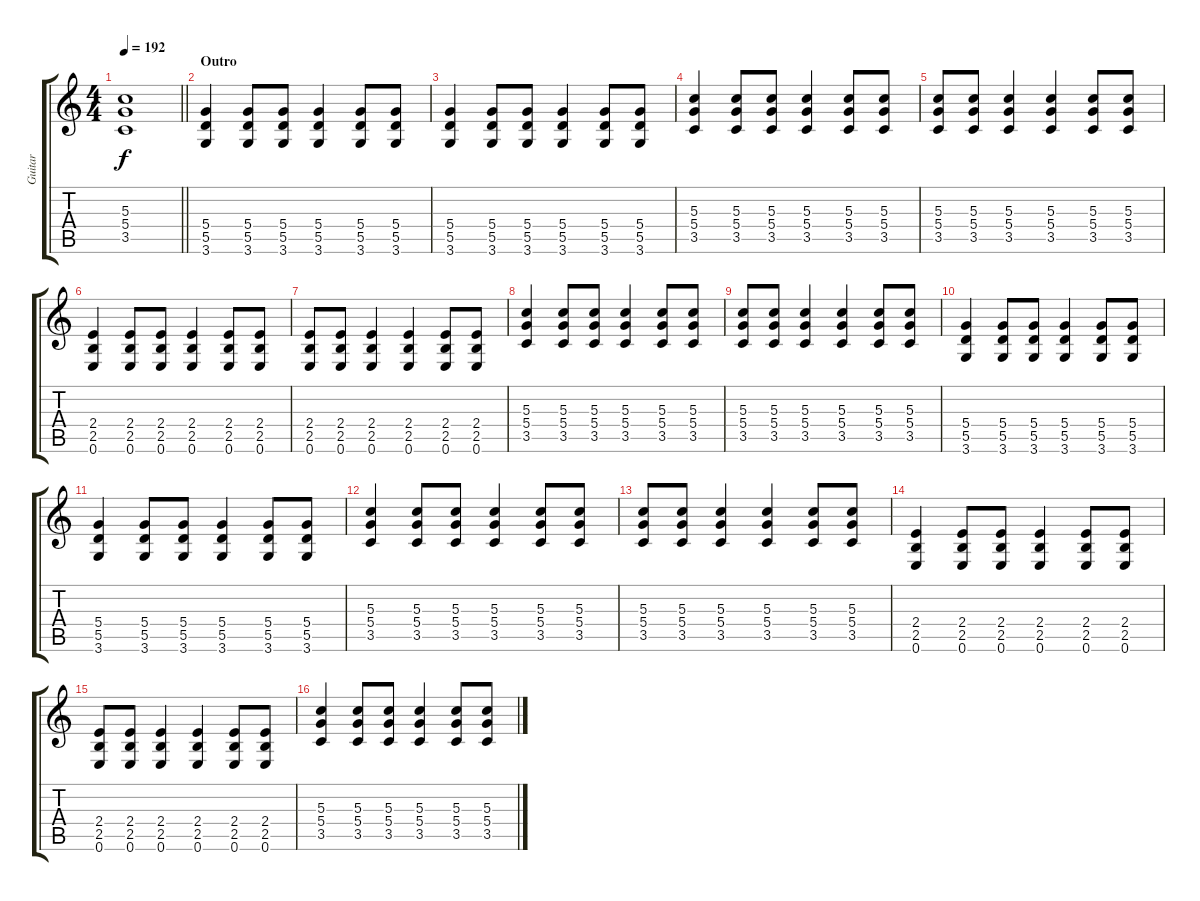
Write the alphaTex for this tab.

\track ("Guitar" "Guitar") {instrument acousticguitarsteel}
\staff {score tabs}
\tuning (E4 B3 G3 D3 A2 E2) {hide}
\ts (4 4)
\tempo 192
\clef g2
\barLineRight lightlight
\ks c
(5.3{t} 5.4{t} 3.5{t}).1{dy f} |
\section ("" "Outro")
(5.4 5.5 3.6).4{volume 7} (5.4 5.5 3.6).8 (5.4 5.5 3.6).8 (5.4 5.5 3.6).4 (5.4 5.5 3.6).8 (5.4 5.5 3.6).8 |
(5.4 5.5 3.6).4 (5.4 5.5 3.6).8 (5.4 5.5 3.6).8 (5.4 5.5 3.6).4 (5.4 5.5 3.6).8 (5.4 5.5 3.6).8 |
(5.3 5.4 3.5).4 (5.3 5.4 3.5).8 (5.3 5.4 3.5).8 (5.3 5.4 3.5).4 (5.3 5.4 3.5).8 (5.3 5.4 3.5).8 |
(5.3 5.4 3.5).8 (5.3 5.4 3.5).8 (5.3 5.4 3.5).4 (5.3 5.4 3.5).4 (5.3 5.4 3.5).8 (5.3 5.4 3.5).8 |
(2.4 2.5 0.6).4 (2.4 2.5 0.6).8 (2.4 2.5 0.6).8 (2.4 2.5 0.6).4 (2.4 2.5 0.6).8 (2.4 2.5 0.6).8 |
(2.4 2.5 0.6).8 (2.4 2.5 0.6).8 (2.4 2.5 0.6).4 (2.4 2.5 0.6).4 (2.4 2.5 0.6).8 (2.4 2.5 0.6).8 |
(5.3 5.4 3.5).4 (5.3 5.4 3.5).8 (5.3 5.4 3.5).8 (5.3 5.4 3.5).4 (5.3 5.4 3.5).8 (5.3 5.4 3.5).8 |
(5.3 5.4 3.5).8 (5.3 5.4 3.5).8 (5.3 5.4 3.5).4 (5.3 5.4 3.5).4 (5.3 5.4 3.5).8 (5.3 5.4 3.5).8 |
(5.4 5.5 3.6).4 (5.4 5.5 3.6).8 (5.4 5.5 3.6).8 (5.4 5.5 3.6).4 (5.4 5.5 3.6).8 (5.4 5.5 3.6).8 |
(5.4 5.5 3.6).4 (5.4 5.5 3.6).8 (5.4 5.5 3.6).8 (5.4 5.5 3.6).4 (5.4 5.5 3.6).8 (5.4 5.5 3.6).8 |
(5.3 5.4 3.5).4 (5.3 5.4 3.5).8 (5.3 5.4 3.5).8 (5.3 5.4 3.5).4 (5.3 5.4 3.5).8 (5.3 5.4 3.5).8 |
(5.3 5.4 3.5).8 (5.3 5.4 3.5).8 (5.3 5.4 3.5).4 (5.3 5.4 3.5).4 (5.3 5.4 3.5).8 (5.3 5.4 3.5).8 |
(2.4 2.5 0.6).4 (2.4 2.5 0.6).8 (2.4 2.5 0.6).8 (2.4 2.5 0.6).4 (2.4 2.5 0.6).8 (2.4 2.5 0.6).8 |
(2.4 2.5 0.6).8 (2.4 2.5 0.6).8 (2.4 2.5 0.6).4 (2.4 2.5 0.6).4 (2.4 2.5 0.6).8 (2.4 2.5 0.6).8 |
(5.3 5.4 3.5).4 (5.3 5.4 3.5).8 (5.3 5.4 3.5).8 (5.3 5.4 3.5).4 (5.3 5.4 3.5).8 (5.3 5.4 3.5).8
